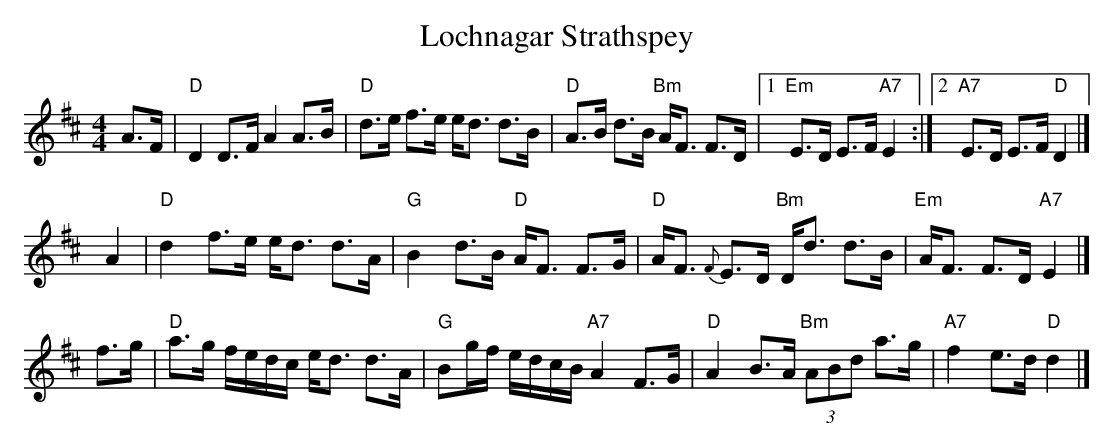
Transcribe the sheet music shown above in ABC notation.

X:1
T: Lochnagar Strathspey
M: 4/4
L: 1/8
K: D
A>F \
| "D"D2 D>F A2 A>B | "D"d>e f>e e<d d>B | "D"A>B d>B "Bm"A<F F>D \
|1 "Em"E>D E>F "A7"E2 :|2 "A7"E>D E>F "D"D2 |]
yA2 \
| "D"d2 f>e e<d d>A | "G"B2 d>B "D"A<F F>G \
| "D"A<F {F}E>D "Bm"D<d d>B | "Em"A<F F>D "A7"E2 |]
f>g \
| "D"a>g f/e/d/c/ e<d d>A | "G"Bg/f/ e/d/c/B/ "A7"A2 F>G \
| "D"A2 B>A "Bm"(3ABd a>g | "A7"f2 e>d "D"d2 |]
